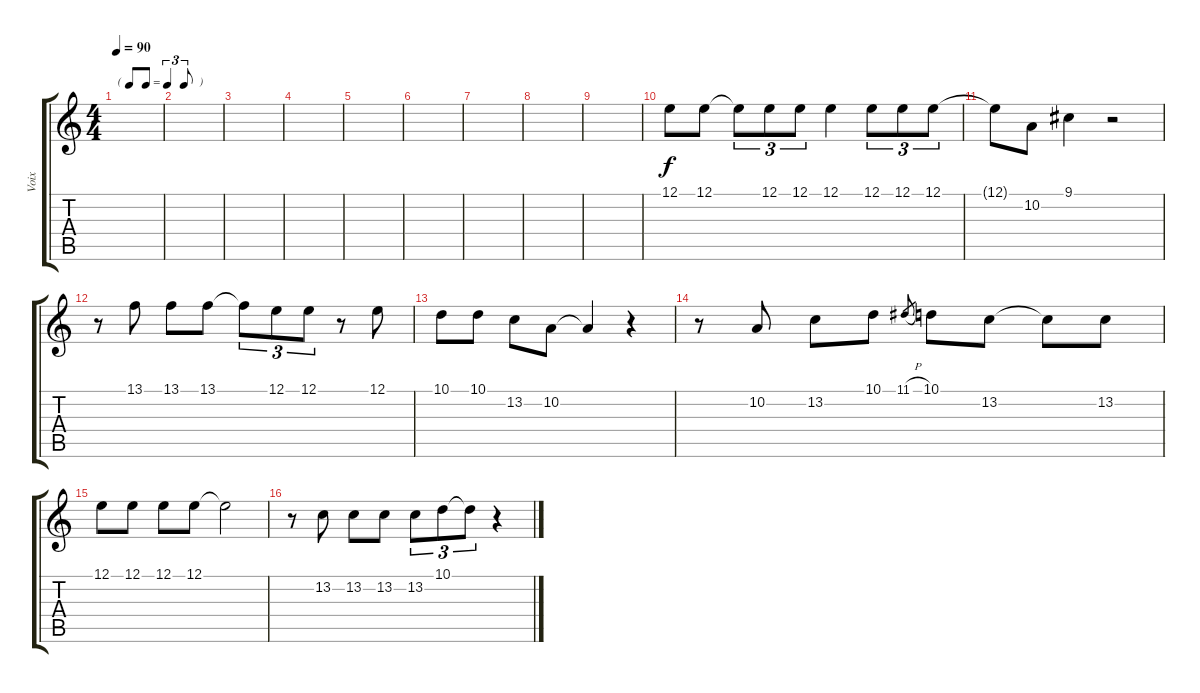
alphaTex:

\track ("Voix" "Voix") {instrument accordion}
\staff {score tabs}
\tuning (E4 B3 G3 D3 A2 E2) {hide}
\ts (4 4)
\tf triplet8th
\tempo 90
\clef g2
\ks c
|
|
|
|
|
|
|
|
|
12.1.8 12.1.8 12.1{t}.8{tu (3 2)} 12.1.8{tu (3 2)} 12.1.8{tu (3 2)} 12.1.4 12.1.8{tu (3 2)} 12.1.8{tu (3 2)} 12.1.8{tu (3 2)} |
12.1{t}.8 10.2.8 9.1.4 r.2 |
r.8 13.1.8 13.1.8 13.1.8 13.1{t}.8{tu (3 2)} 12.1.8{tu (3 2)} 12.1.8{tu (3 2)} r.8 12.1.8 |
10.1.8 10.1.8 13.2.8 10.2.8 10.2{t}.4 r.4 |
r.8 10.2.8 13.2.8 10.1.8 11.1{h}.8{gr} 10.1.8 13.2.8 13.2{t}.8 13.2.8 |
12.1.8 12.1.8 12.1.8 12.1.8 12.1{t}.2 |
r.8 13.2.8 13.2.8 13.2.8 13.2.8{tu (3 2)} 10.1.8{tu (3 2)} 10.1{t}.8{tu (3 2)} r.4
